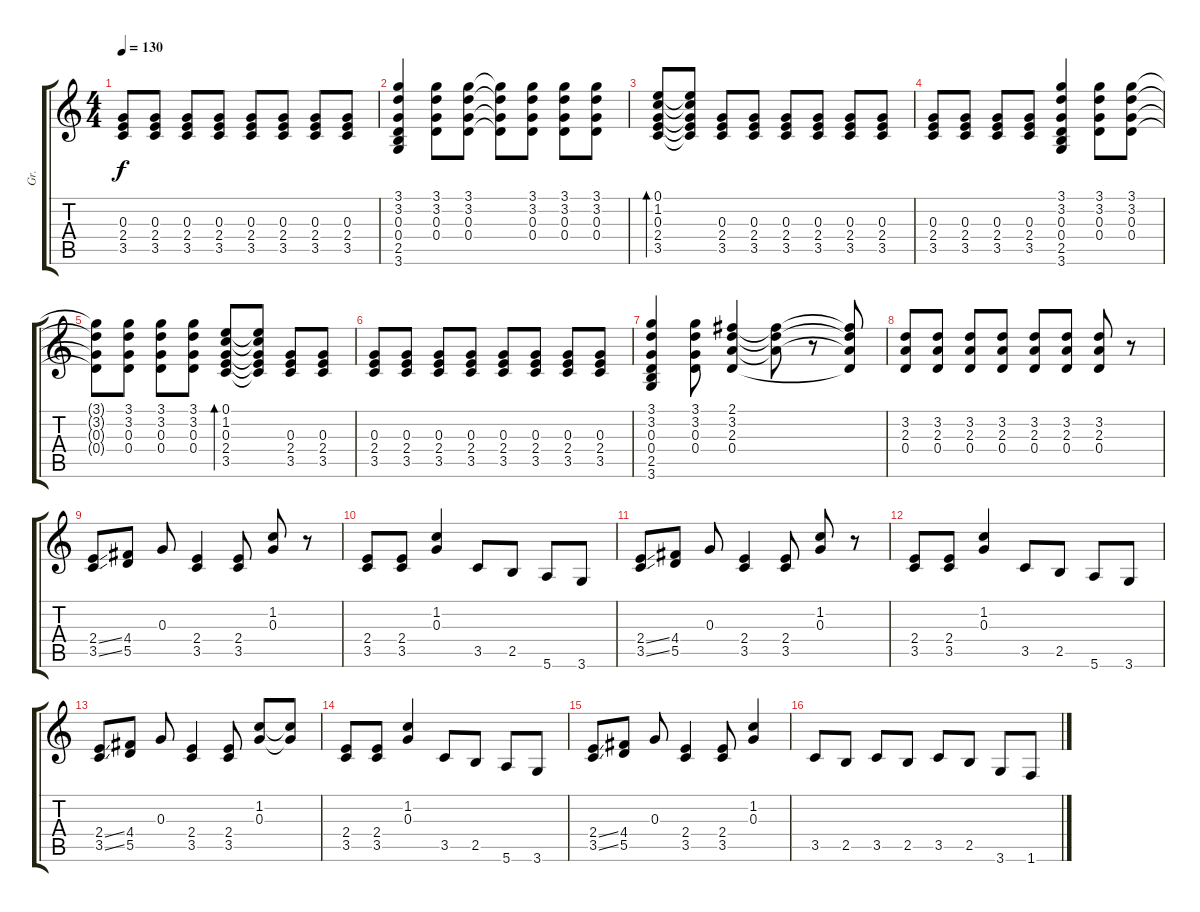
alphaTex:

\track ("Gr." "Gr.") {instrument acousticguitarsteel}
\staff {score tabs}
\tuning (E4 B3 G3 D3 A2 E2) {hide}
\ts (4 4)
\tempo 130
\clef g2
\ks c
(0.3 2.4 3.5).8{dy f} (0.3 2.4 3.5).8 (0.3 2.4 3.5).8 (0.3 2.4 3.5).8 (0.3 2.4 3.5).8 (0.3 2.4 3.5).8 (0.3 2.4 3.5).8 (0.3 2.4 3.5).8 |
(3.1 3.2 0.3 0.4 2.5 3.6).4 (3.1 3.2 0.3 0.4).8 (3.1 3.2 0.3 0.4).8 (3.1{t} 3.2{t} 0.3{t} 0.4{t}).8 (3.1 3.2 0.3 0.4).8 (3.1 3.2 0.3 0.4).8 (3.1 3.2 0.3 0.4).8 |
(0.1 1.2 0.3 2.4 3.5).8{bd 120} (0.1{t} 1.2{t} 0.3{t} 2.4{t} 3.5{t}).8 (0.3 2.4 3.5).8 (0.3 2.4 3.5).8 (0.3 2.4 3.5).8 (0.3 2.4 3.5).8 (0.3 2.4 3.5).8 (0.3 2.4 3.5).8 |
(0.3 2.4 3.5).8 (0.3 2.4 3.5).8 (0.3 2.4 3.5).8 (0.3 2.4 3.5).8 (3.1 3.2 0.3 0.4 2.5 3.6).4 (3.1 3.2 0.3 0.4).8 (3.1 3.2 0.3 0.4).8 |
(3.1{t} 3.2{t} 0.3{t} 0.4{t}).8 (3.1 3.2 0.3 0.4).8 (3.1 3.2 0.3 0.4).8 (3.1 3.2 0.3 0.4).8 (0.1 1.2 0.3 2.4 3.5).8{bd 120} (0.1{t} 1.2{t} 0.3{t} 2.4{t} 3.5{t}).8 (0.3 2.4 3.5).8 (0.3 2.4 3.5).8 |
(0.3 2.4 3.5).8 (0.3 2.4 3.5).8 (0.3 2.4 3.5).8 (0.3 2.4 3.5).8 (0.3 2.4 3.5).8 (0.3 2.4 3.5).8 (0.3 2.4 3.5).8 (0.3 2.4 3.5).8 |
(3.1 3.2 0.3 0.4 2.5 3.6).4 (3.1 3.2 0.3 0.4).8 (2.1 3.2 2.3 0.4).4 (2.1{t} 3.2{t} 2.3{t}).8 r.8 (2.1{t} 3.2{t} 2.3{t} 0.4{t}).8 |
(3.2 2.3 0.4).8 (3.2 2.3 0.4).8 (3.2 2.3 0.4).8 (3.2 2.3 0.4).8 (3.2 2.3 0.4).8 (3.2 2.3 0.4).8 (3.2 2.3 0.4).8 r.8 |
(2.4{ss} 3.5{ss}).8 (4.4 5.5).8 0.3.8 (2.4 3.5).4 (2.4 3.5).8 (1.2 0.3).8 r.8 |
(2.4 3.5).8 (2.4 3.5).8 (1.2 0.3).4 3.5.8 2.5.8 5.6.8 3.6.8 |
(2.4{ss} 3.5{ss}).8 (4.4 5.5).8 0.3.8 (2.4 3.5).4 (2.4 3.5).8 (1.2 0.3).8 r.8 |
(2.4 3.5).8 (2.4 3.5).8 (1.2 0.3).4 3.5.8 2.5.8 5.6.8 3.6.8 |
(2.4{ss} 3.5{ss}).8 (4.4 5.5).8 0.3.8 (2.4 3.5).4 (2.4 3.5).8 (1.2 0.3).8 (1.2{t} 0.3{t}).8 |
(2.4 3.5).8 (2.4 3.5).8 (1.2 0.3).4 3.5.8 2.5.8 5.6.8 3.6.8 |
(2.4{ss} 3.5{ss}).8 (4.4 5.5).8 0.3.8 (2.4 3.5).4 (2.4 3.5).8 (1.2 0.3).4 |
3.5.8 2.5.8 3.5.8 2.5.8 3.5.8 2.5.8 3.6.8 1.6.8
